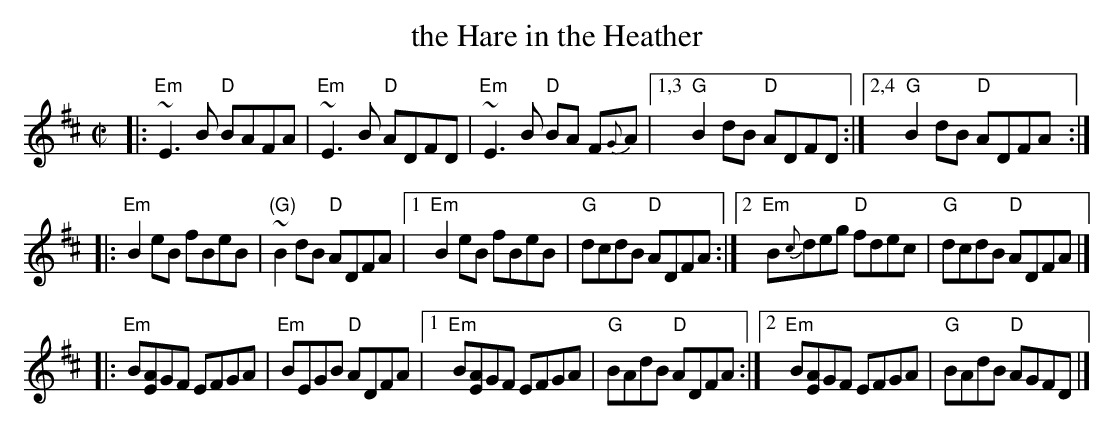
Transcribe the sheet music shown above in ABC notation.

X:1
T: the Hare in the Heather
M: C|
K: Edor
|:\
"Em"~E3B "D"BAFA | "Em"~E3B "D"ADFD |\
"Em"~E3B "D"BA F{G}A |\
[1,3 "G"B2dB "D"ADFD :|[2,4 "G"B2dB "D"ADFA :|
|:\
"Em"B2eB fBeB | "(G)"~B2dB "D"ADFA |\
[1 "Em"B2eB fBeB | "G"dcdB "D"ADFA :|[2 "Em"B{c}deg "D"fdec | "G"dcdB "D"ADFA |]
|:\
"Em"B[AE]GF EFGA | "Em"BEGB "D"ADFA |\
[1 "Em"B[AE]GF EFGA | "G"BAdB "D"ADFA :|[2 "Em"B[AE]GF EFGA | "G"BAdB "D"AGFD |]
